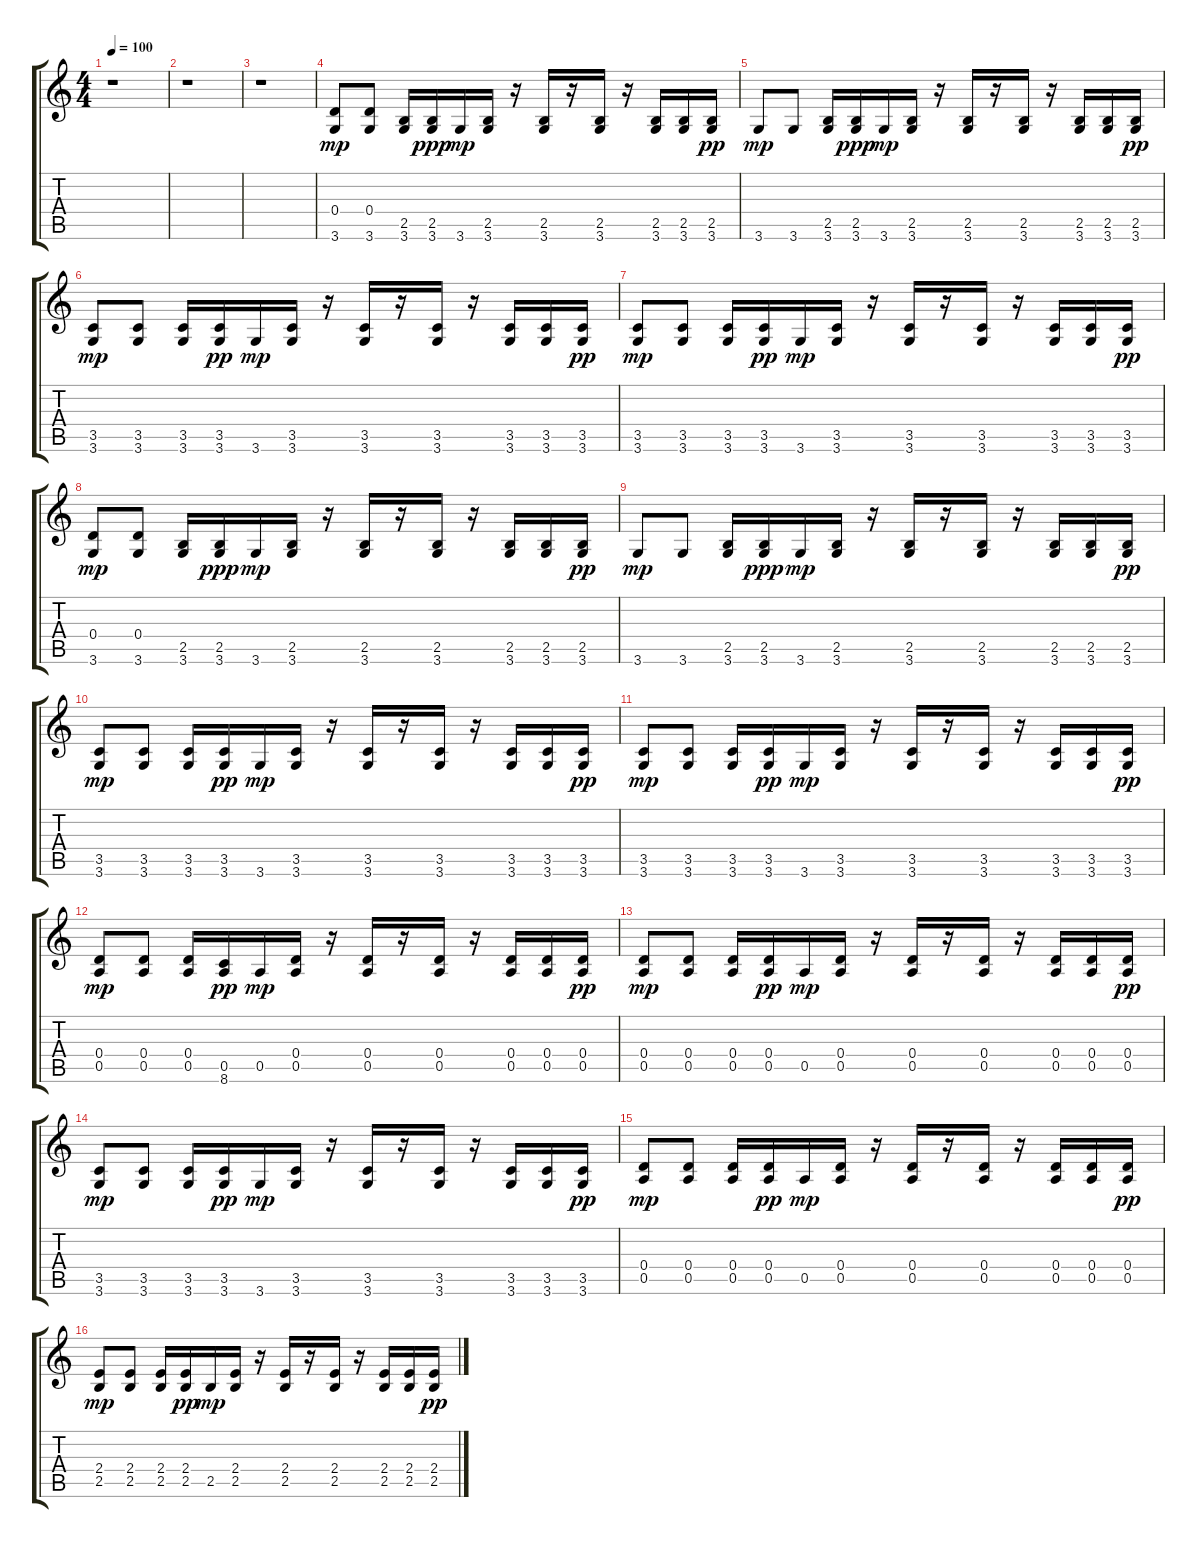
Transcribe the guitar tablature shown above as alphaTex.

\track "" {instrument electricguitarmuted}
\staff {score tabs}
\tuning (E4 B3 G3 D3 A2 E2) {hide}
\ts (4 4)
\tempo 100
\clef g2
\ks c
r.1{dy mp} |
r.1 |
r.1 |
(0.4 3.6).8 (0.4 3.6).8 (2.5 3.6).16 (2.5 3.6).16{dy ppp} 3.6.16{dy mp} (2.5 3.6).16 r.16 (2.5 3.6).16 r.16 (2.5 3.6).16 r.16 (2.5 3.6).16 (2.5 3.6).16 (2.5 3.6).16{dy pp} |
3.6.8{dy mp} 3.6.8 (2.5 3.6).16 (2.5 3.6).16{dy ppp} 3.6.16{dy mp} (2.5 3.6).16 r.16 (2.5 3.6).16 r.16 (2.5 3.6).16 r.16 (2.5 3.6).16 (2.5 3.6).16 (2.5 3.6).16{dy pp} |
(3.5 3.6).8{dy mp} (3.5 3.6).8 (3.5 3.6).16 (3.5 3.6).16{dy pp} 3.6.16{dy mp} (3.5 3.6).16 r.16 (3.5 3.6).16 r.16 (3.5 3.6).16 r.16 (3.5 3.6).16 (3.5 3.6).16 (3.5 3.6).16{dy pp} |
(3.5 3.6).8{dy mp} (3.5 3.6).8 (3.5 3.6).16 (3.5 3.6).16{dy pp} 3.6.16{dy mp} (3.5 3.6).16 r.16 (3.5 3.6).16 r.16 (3.5 3.6).16 r.16 (3.5 3.6).16 (3.5 3.6).16 (3.5 3.6).16{dy pp} |
(0.4 3.6).8{dy mp} (0.4 3.6).8 (2.5 3.6).16 (2.5 3.6).16{dy ppp} 3.6.16{dy mp} (2.5 3.6).16 r.16 (2.5 3.6).16 r.16 (2.5 3.6).16 r.16 (2.5 3.6).16 (2.5 3.6).16 (2.5 3.6).16{dy pp} |
3.6.8{dy mp} 3.6.8 (2.5 3.6).16 (2.5 3.6).16{dy ppp} 3.6.16{dy mp} (2.5 3.6).16 r.16 (2.5 3.6).16 r.16 (2.5 3.6).16 r.16 (2.5 3.6).16 (2.5 3.6).16 (2.5 3.6).16{dy pp} |
(3.5 3.6).8{dy mp} (3.5 3.6).8 (3.5 3.6).16 (3.5 3.6).16{dy pp} 3.6.16{dy mp} (3.5 3.6).16 r.16 (3.5 3.6).16 r.16 (3.5 3.6).16 r.16 (3.5 3.6).16 (3.5 3.6).16 (3.5 3.6).16{dy pp} |
(3.5 3.6).8{dy mp} (3.5 3.6).8 (3.5 3.6).16 (3.5 3.6).16{dy pp} 3.6.16{dy mp} (3.5 3.6).16 r.16 (3.5 3.6).16 r.16 (3.5 3.6).16 r.16 (3.5 3.6).16 (3.5 3.6).16 (3.5 3.6).16{dy pp} |
(0.4 0.5).8{dy mp} (0.4 0.5).8 (0.4 0.5).16 (0.5 8.6).16{dy pp} 0.5.16{dy mp} (0.4 0.5).16 r.16 (0.4 0.5).16 r.16 (0.4 0.5).16 r.16 (0.4 0.5).16 (0.4 0.5).16 (0.4 0.5).16{dy pp} |
(0.4 0.5).8{dy mp} (0.4 0.5).8 (0.4 0.5).16 (0.4 0.5).16{dy pp} 0.5.16{dy mp} (0.4 0.5).16 r.16 (0.4 0.5).16 r.16 (0.4 0.5).16 r.16 (0.4 0.5).16 (0.4 0.5).16 (0.4 0.5).16{dy pp} |
(3.5 3.6).8{dy mp} (3.5 3.6).8 (3.5 3.6).16 (3.5 3.6).16{dy pp} 3.6.16{dy mp} (3.5 3.6).16 r.16 (3.5 3.6).16 r.16 (3.5 3.6).16 r.16 (3.5 3.6).16 (3.5 3.6).16 (3.5 3.6).16{dy pp} |
(0.4 0.5).8{dy mp} (0.4 0.5).8 (0.4 0.5).16 (0.4 0.5).16{dy pp} 0.5.16{dy mp} (0.4 0.5).16 r.16 (0.4 0.5).16 r.16 (0.4 0.5).16 r.16 (0.4 0.5).16 (0.4 0.5).16 (0.4 0.5).16{dy pp} |
(2.4 2.5).8{dy mp} (2.4 2.5).8 (2.4 2.5).16 (2.4 2.5).16{dy pp} 2.5.16{dy mp} (2.4 2.5).16 r.16 (2.4 2.5).16 r.16 (2.4 2.5).16 r.16 (2.4 2.5).16 (2.4 2.5).16 (2.4 2.5).16{dy pp}
